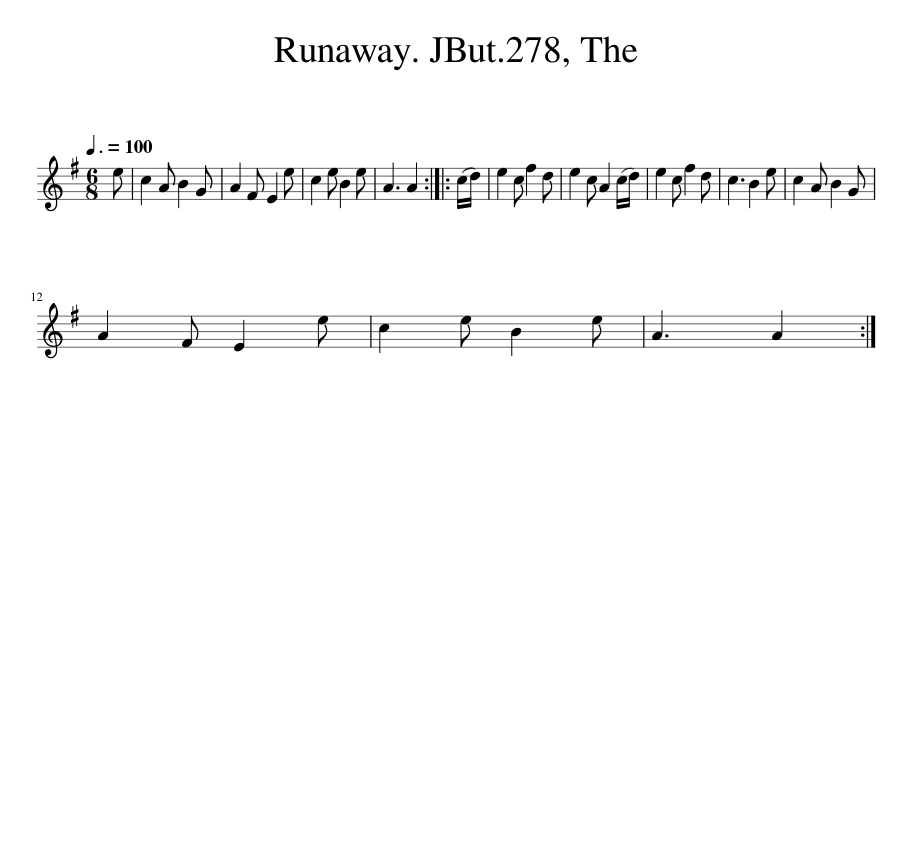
X:1
L:1/8
Q:3/8=100
M:6/8
I:linebreak $
K:G
V:1 treble
V:1
 e | c2 A B2 G | A2 F E2 e | c2 e B2 e | A3 A2 :: %5
 (c/d/) | e2 c f2 d | e2 c A2 (c/d/) | e2 c f2 d | c3 B2 e | %10
 c2 A B2 G |$ A2 F E2 e | c2 e B2 e | A3 A2 :| %14
